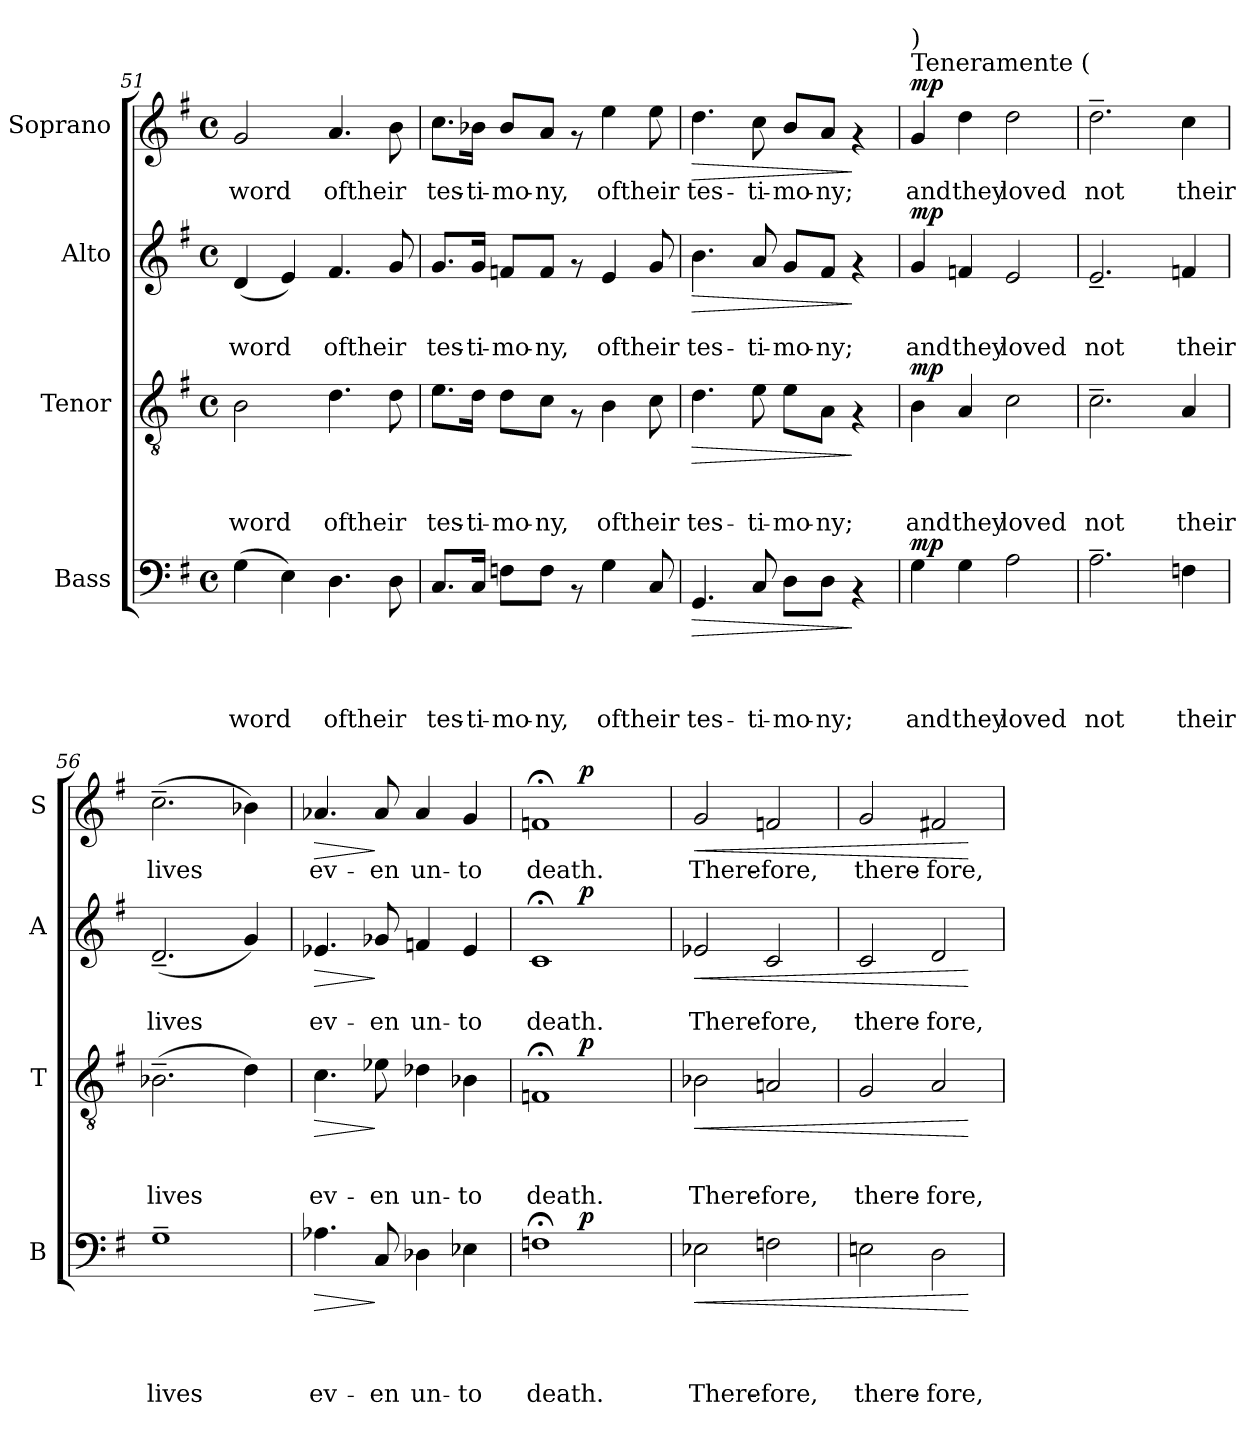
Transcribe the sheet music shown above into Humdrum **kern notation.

**kern	**text	**text	**text	**text	**dynam	**kern	**text	**text	**text	**dynam	**kern	**text	**text	**dynam	**kern	**text	**dynam
*part4	*part4	*part4	*part4	*part4	*part4	*part3	*part3	*part3	*part3	*part3	*part2	*part2	*part2	*part2	*part1	*part1	*part1
*staff4	*staff4	*staff4	*staff4	*staff4	*staff4	*staff3	*staff3	*staff3	*staff3	*staff3	*staff2	*staff2	*staff2	*staff2	*staff1	*staff1	*staff1
*I"Bass	*	*	*	*	*	*I"Tenor	*	*	*	*	*I"Alto	*	*	*	*I"Soprano	*	*
*I'B	*	*	*	*	*	*I'T	*	*	*	*	*I'A	*	*	*	*I'S	*	*
*clefF4	*	*	*	*	*	*clefGv2	*	*	*	*	*clefG2	*	*	*	*clefG2	*	*
*k[f#]	*	*	*	*	*	*k[f#]	*	*	*	*	*k[f#]	*	*	*	*k[f#]	*	*
*G:	*	*	*	*	*	*G:	*	*	*	*	*G:	*	*	*	*G:	*	*
*M4/4	*	*	*	*	*	*M4/4	*	*	*	*	*M4/4	*	*	*	*M4/4	*	*
*met(c)	*	*	*	*	*	*met(c)	*	*	*	*	*met(c)	*	*	*	*met(c)	*	*
=51	=51	=51	=51	=51	=51	=51	=51	=51	=51	=51	=51	=51	=51	=51	=51	=51	=51
!	!	!	!	!LO:LY:b	!	!	!	!	!LO:LY:b	!	!	!	!LO:LY:b	!	!	!LO:LY:b	!
(>4G\	.	.	.	word	.	2B\	.	.	word	.	(<4d/	.	word	.	2g/	word	.
4E\)	.	.	.	.	.	.	.	.	.	.	4e/)	.	.	.	.	.	.
!	!	!	!	!LO:LY:b	!	!	!	!	!LO:LY:b	!	!	!	!LO:LY:b	!	!	!LO:LY:b	!
4.D\	.	.	.	oftheir	.	4.d\	.	.	oftheir	.	4.f#/	.	oftheir	.	4.a/	oftheir	.
8D\	.	.	.	.	.	8d\	.	.	.	.	8g/	.	.	.	8b\	.	.
!!LO:PB:g=z
=52	=52	=52	=52	=52	=52	=52	=52	=52	=52	=52	=52	=52	=52	=52	=52	=52	=52
!	!	!	!	!LO:LY:b	!	!	!	!	!LO:LY:b	!	!	!	!LO:LY:b	!	!	!LO:LY:b	!
8.C/L	.	.	.	tes-	.	8.e\L	.	.	tes-	.	8.g/L	.	tes-	.	8.cc\L	tes-	.
!	!	!	!	!LO:LY:b	!	!	!	!	!LO:LY:b	!	!	!	!LO:LY:b	!	!	!LO:LY:b	!
16C/Jk	.	.	.	-ti-	.	16d\Jk	.	.	-ti-	.	16g/Jk	.	-ti-	.	16b-X\Jk	-ti-	.
!	!	!	!	!LO:LY:b	!	!	!	!	!LO:LY:b	!	!	!	!LO:LY:b	!	!	!LO:LY:b	!
8Fn\L	.	.	.	-mo-	.	8d\L	.	.	-mo-	.	8fn/L	.	-mo-	.	8b-/L	-mo-	.
!	!	!	!	!LO:LY:b	!	!	!	!	!LO:LY:b	!	!	!	!LO:LY:b	!	!	!LO:LY:b	!
8F\J	.	.	.	-ny,	.	8c\J	.	.	-ny,	.	8f/J	.	-ny,	.	8a/J	-ny,	.
8rAA	.	.	.	.	.	8rF	.	.	.	.	8rf	.	.	.	8rf	.	.
!	!	!	!	!LO:LY:b	!	!	!	!	!LO:LY:b	!	!	!	!LO:LY:b	!	!	!LO:LY:b	!
4G\	.	.	.	oftheir	.	4B\	.	.	oftheir	.	4e/	.	oftheir	.	4ee\	oftheir	.
8C/	.	.	.	.	.	8c\	.	.	.	.	8g/	.	.	.	8ee\	.	.
=53	=53	=53	=53	=53	=53	=53	=53	=53	=53	=53	=53	=53	=53	=53	=53	=53	=53
!	!	!	!	!LO:LY:b	!LO:HP:b	!	!	!	!LO:LY:b	!LO:HP:b	!	!	!LO:LY:b	!LO:HP:b	!	!LO:LY:b	!LO:HP:b
4.GG/	.	.	.	tes-	>	4.d\	.	.	tes-	>	4.b\	.	tes-	>	4.dd\	tes-	>
!	!	!	!	!LO:LY:b	!	!	!	!	!LO:LY:b	!	!	!	!LO:LY:b	!	!	!LO:LY:b	!
8C/	.	.	.	-ti-	.	8e\	.	.	-ti-	.	8a/	.	-ti-	.	8cc\	-ti-	.
!	!	!	!	!LO:LY:b	!	!	!	!	!LO:LY:b	!	!	!	!LO:LY:b	!	!	!LO:LY:b	!
8D\L	.	.	.	-mo-	.	8e\L	.	.	-mo-	.	8g/L	.	-mo-	.	8b/L	-mo-	.
!	!	!	!	!LO:LY:b	!	!	!	!	!LO:LY:b	!	!	!	!LO:LY:b	!	!	!LO:LY:b	!
8D\J	.	.	.	-ny;	.	8A\J	.	.	-ny;	.	8f#/J	.	-ny;	.	8a/J	-ny;	.
4rAA	.	.	.	.	]	4rF	.	.	.	]	4rf	.	.	]	4rf	.	]
=54	=54	=54	=54	=54	=54	=54	=54	=54	=54	=54	=54	=54	=54	=54	=54	=54	=54
*	*	*	*	*	*	*	*	*	*	*	*	*	*	*	*MM66	*	*
!	!	!	!	!	!	!	!	!	!	!	!	!	!	!	!LO:TX:a:t=Teneramente (	!	!
!	!	!	!	!	!	!	!	!	!	!	!	!	!	!	!LO:TX:a:t=)	!	!
!	!	!	!	!LO:LY:b	!LO:DY:a	!	!	!	!LO:LY:b	!LO:DY:a	!	!	!LO:LY:b	!LO:DY:a	!	!LO:LY:b	!LO:DY:a
4G\	.	.	.	and	mp	4B\	.	.	and	mp	4g/	.	and	mp	4g/	and	mp
!	!	!	!	!LO:LY:b	!	!	!	!	!LO:LY:b	!	!	!	!LO:LY:b	!	!	!LO:LY:b	!
4G\	.	.	.	they	.	4A/	.	.	they	.	4fn/	.	they	.	4dd\	they	.
!	!	!	!	!LO:LY:b	!	!	!	!	!LO:LY:b	!	!	!	!LO:LY:b	!	!	!LO:LY:b	!
2A\	.	.	.	loved	.	2c\	.	.	loved	.	2e/	.	loved	.	2dd\	loved	.
=55	=55	=55	=55	=55	=55	=55	=55	=55	=55	=55	=55	=55	=55	=55	=55	=55	=55
!	!	!	!	!LO:LY:b	!	!	!	!	!LO:LY:b	!	!	!	!LO:LY:b	!	!	!LO:LY:b	!
2.A~>\	.	.	.	not	.	2.c~>\	.	.	not	.	2.e~</	.	not	.	2.dd~>\	not	.
!	!	!	!	!LO:LY:b	!	!	!	!	!LO:LY:b	!	!	!	!LO:LY:b	!	!	!LO:LY:b	!
4Fn\	.	.	.	their	.	4A/	.	.	their	.	4fn/	.	their	.	4cc\	their	.
=56	=56	=56	=56	=56	=56	=56	=56	=56	=56	=56	=56	=56	=56	=56	=56	=56	=56
!	!	!	!	!LO:LY:b	!	!	!	!	!LO:LY:b	!	!	!	!LO:LY:b	!	!	!LO:LY:b	!
1G~>	.	.	.	lives	.	(>2.B-X~>\	.	.	lives	.	(<2.d~</	.	lives	.	(>2.cc~>\	lives	.
.	.	.	.	.	.	4d\)	.	.	.	.	4g/)	.	.	.	4b-X\)	.	.
=57	=57	=57	=57	=57	=57	=57	=57	=57	=57	=57	=57	=57	=57	=57	=57	=57	=57
!	!	!	!	!LO:LY:b	!LO:HP:b	!	!	!	!LO:LY:b	!LO:HP:b	!	!	!LO:LY:b	!LO:HP:b	!	!LO:LY:b	!LO:HP:b
4.A-X\	.	.	.	ev-	>	4.c\	.	.	ev-	>	4.e-X/	.	ev-	>	4.a-X/	ev-	>
!	!	!	!	!LO:LY:b	!	!	!	!	!LO:LY:b	!	!	!	!LO:LY:b	!	!	!LO:LY:b	!
8C/	.	.	.	-en	]	8e-X\	.	.	-en	]	8g-X/	.	-en	]	8a-/	-en	]
!	!	!	!	!LO:LY:b	!	!	!	!	!LO:LY:b	!	!	!	!LO:LY:b	!	!	!LO:LY:b	!
4D-X\	.	.	.	un-	.	4d-X\	.	.	un-	.	4fn/	.	un-	.	4a-/	un-	.
!	!	!	!	!LO:LY:b	!	!	!	!	!LO:LY:b	!	!	!	!LO:LY:b	!	!	!LO:LY:b	!
4E-X\	.	.	.	-to	.	4B-X\	.	.	-to	.	4e-/	.	-to	.	4g/	-to	.
!!LO:LB:g=z
=58	=58	=58	=58	=58	=58	=58	=58	=58	=58	=58	=58	=58	=58	=58	=58	=58	=58
!	!	!	!	!LO:LY:b	!	!	!	!	!LO:LY:b	!	!	!	!LO:LY:b	!	!	!LO:LY:b	!
*^	*	*	*	*	*	*^	*	*	*	*	*^	*	*	*	*^	*	*
1Fn;	4ryy	.	.	.	death.	.	1Fn;	4ryy	.	.	death.	.	1c;	4ryy	.	death.	.	1fn;	4ryy	death.	.
!	!	!	!	!	!	!LO:DY:a	!	!	!	!	!	!LO:DY:a	!	!	!	!	!LO:DY:a	!	!	!	!LO:DY:a
.	2.ryy	.	.	.	.	p	.	2.ryy	.	.	.	p	.	2.ryy	.	.	p	.	2.ryy	.	p
=59	=59	=59	=59	=59	=59	=59	=59	=59	=59	=59	=59	=59	=59	=59	=59	=59	=59	=59	=59	=59	=59
!	!	!	!	!	!	!	!	!	!	!	!	!	!	!	!	!	!	!LO:TX:a:B:t=accel.	!	!	!
!	!	!	!	!	!LO:LY:b	!LO:HP:b	!	!	!	!	!LO:LY:b	!LO:HP:b	!	!	!	!LO:LY:b	!LO:HP:b	!	!	!LO:LY:b	!LO:HP:b
*v	*v	*	*	*	*	*	*	*	*	*	*	*	*v	*v	*	*	*	*v	*v	*	*
*	*	*	*	*	*	*v	*v	*	*	*	*	*	*	*	*	*	*	*
2E-X\	.	.	.	There-	<	2B-X\	.	.	There-	<	2e-X/	.	There-	<	2g/	There-	<
!	!	!	!	!LO:LY:b	!	!	!	!	!LO:LY:b	!	!	!	!LO:LY:b	!	!	!LO:LY:b	!
2Fn\	.	.	.	-fore,	.	2An/	.	.	-fore,	.	2c/	.	-fore,	.	2fn/	-fore,	.
=60	=60	=60	=60	=60	=60	=60	=60	=60	=60	=60	=60	=60	=60	=60	=60	=60	=60
!	!	!	!	!LO:LY:b	!	!	!	!	!LO:LY:b	!	!	!	!LO:LY:b	!	!	!LO:LY:b	!
2Eni\	.	.	.	there-	.	2G/	.	.	there-	.	2c/	.	there-	.	2g/	there-	.
!	!	!	!	!LO:LY:b	!	!	!	!	!LO:LY:b	!	!	!	!LO:LY:b	!	!	!LO:LY:b	!
2D\	.	.	.	-fore,	.	2A/	.	.	-fore,	.	2d/	.	-fore,	.	2f#X/	-fore,	.
.	.	.	.	.	[	.	.	.	.	[	.	.	.	[	.	.	[
=	=	=	=	=	=	=	=	=	=	=	=	=	=	=	=	=	=
*-	*-	*-	*-	*-	*-	*-	*-	*-	*-	*-	*-	*-	*-	*-	*-	*-	*-
